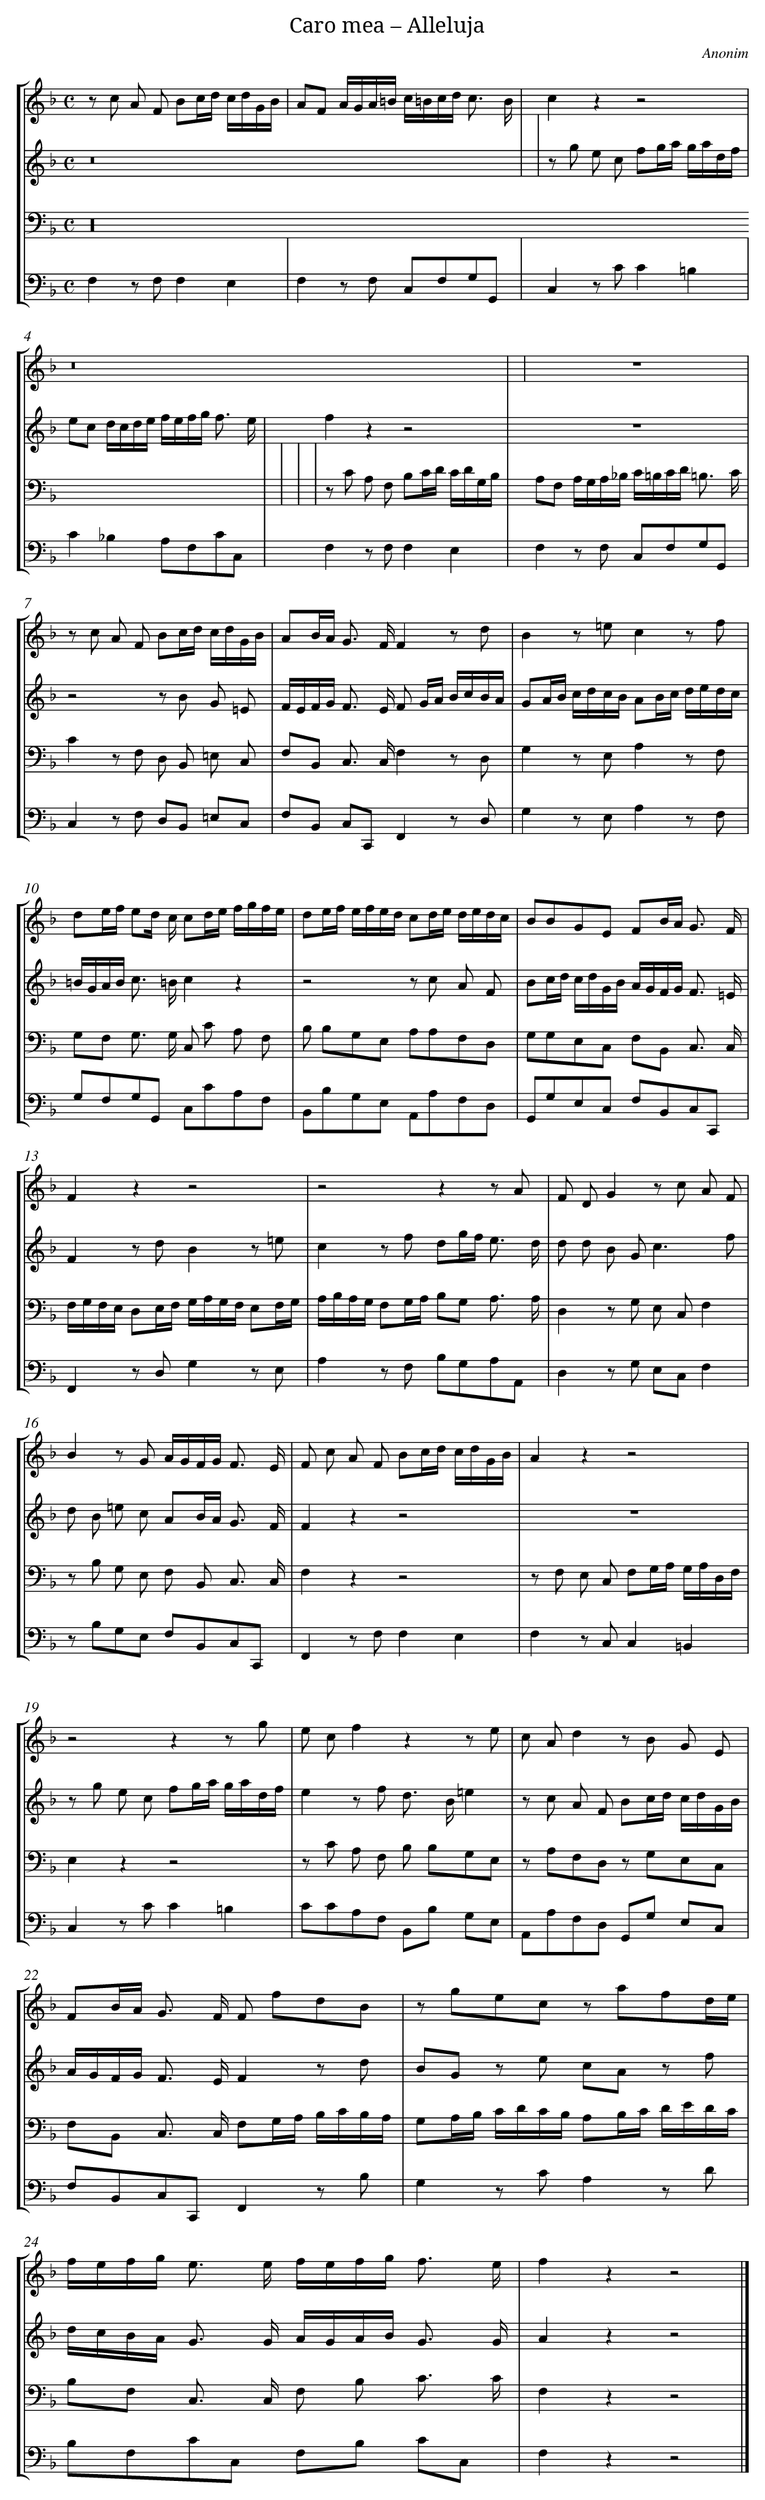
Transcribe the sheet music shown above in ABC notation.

X:1
T: Caro mea – Alleluja
C: Anonim
L: 1/8
M: C
%%staves [1 2 3 4]
V: 1
V: 2
V: 3 clef=bass
V: 4 clef=bass
K: F
[V:1] z c A F Bc/d/ c/d/G/B/ |
[V:2] z16 |
[V:3] z32 |
[V:4] F,2z F,F,2E,2 |
[V:1] AF A/G/A/=B/ c/=B/c/d< c B/ |
[V:2]  |
[V:3]  |
[V:4] F,2z F, C,F,G,G,, |
[V:1] c2z2z4 |
[V:2] z g e c fg/a/ g/a/d/f/ |
[V:3]  |
[V:4] C,2z CC2=B,2 |
[V:1] z16 |
[V:2] ec d/c/d/e/ f/e/f/g< f e/ |
[V:3]  |
[V:4] C2_B,2A,F,CC, |
[V:1]  |
[V:2] f2z2z4 |
[V:3] z C A, F, B,C/D/ C/D/G,/B,/ |
[V:4] F,2z F,F,2E,2 |
[V:1] z8 |
[V:2] z8 |
[V:3] A,F, A,/G,/A,/_B,/ C/=B,/C/D< =B, C/ |
[V:4] F,2z F, C,F,G,G,, |
[V:1] z c A F Bc/d/ c/d/G/B/ |
[V:2] z4z B G =E |
[V:3] C2z F, D, B,, =E, C, |
[V:4] C,2z F, D,B,, =E,C, |
[V:1] AB/A< G F/F2z d |
[V:2] F/E/F/G< F E/ F G/A/ B/c/B/A/ |
[V:3] F,B,, C,> C,F,2z D, |
[V:4] F,B,, C,C,,F,,2z D, |
[V:1] B2z =ec2z f |
[V:2] GA/B/ c/d/c/B/ AB/c/ d/e/d/c/ |
[V:3] G,2z E,A,2z F, |
[V:4] G,2z E,A,2z F, |
[V:1] de/f/ ed/ c/ cd/e/ f/g/f/e/ |
[V:2] =B/G/A/B< c =B/c2z2 |
[V:3] G,F, G,> G, C, C A, F, |
[V:4] G,F,G,G,, C,CA,F, |
[V:1] de/f/ e/f/e/d/ cd/e/ d/e/d/c/ |
[V:2] z4z c A F |
[V:3] B, B,G,E, A,A,F,D, |
[V:4] B,,B,G,E, A,,A,F,D, |
[V:1] BBGE FB/A< G F/ |
[V:2] Bc/d/ c/d/G/B/ A/G/F/G< F =E/ |
[V:3] G,G,E,C, F,B,, C,3/ C,/ |
[V:4] G,,G,E,C, F,B,,C,C,, |
[V:1] F2z2z4 |
[V:2] F2z dB2z =e |
[V:3] F,/G,/F,/E,/ D,E,/F,/ G,/A,/G,/F,/ E,F,/G,/ |
[V:4] F,,2z D,G,2z E, |
[V:1] z4z2z A |
[V:2] c2z f dg/f< e d/ |
[V:3] A,/B,/A,/G,/ F,G,/A,/ B,G, A,3/ A,/ |
[V:4] A,2z F, B,G,A,A,, |
[V:1] F DG2z c A F |
[V:2] d d B G2<c2f |
[V:3] D,2z G, E, C,F,2 |
[V:4] D,2z G, E,C,F,2 |
[V:1] B2z G A/G/F/G< F E/ |
[V:2] d B =e c AB/A< G F/ |
[V:3] z B, G, E, F, B,, C,3/ C,/ |
[V:4] z B,G,E, F,B,,C,C,, |
[V:1] F c A F Bc/d/ c/d/G/B/ |
[V:2] F2z2z4 |
[V:3] F,2z2z4 |
[V:4] F,,2z F,F,2E,2 |
[V:1] A2z2z4 |
[V:2] z8 |
[V:3] z F, E, C, F,G,/A,/ G,/A,/D,/F,/ |
[V:4] F,2z C,C,2=B,,2 |
[V:1] z4z2z g |
[V:2] z g e c fg/a/ g/a/d/f/ |
[V:3] E,2z2z4 |
[V:4] C,2z CC2=B,2 |
[V:1] e cf2z2z e |
[V:2] e2z f d> B=e2 |
[V:3] z C A, F, B, B,G,E, |
[V:4] CCA,F, B,,B, G,E, |
[V:1] c Ad2z B G E |
[V:2] z c A F Bc/d/ c/d/G/B/ |
[V:3] z A,F,D, z G,E,C, |
[V:4] A,,A,F,D, G,,G, E,C, |
[V:1] FB/A< G F/ F fdB |
[V:2] A/G/F/G< F E/F2z d |
[V:3] F,B,, C,> C, F,G,/A,/ B,/C/B,/A,/ |
[V:4] F,B,,C,C,,F,,2z B, |
[V:1] z gec z afd/e/ |
[V:2] BG z e cA z f |
[V:3] G,A,/B,/ C/D/C/B,/ A,B,/C/ D/E/D/C/ |
[V:4] G,2z CA,2z D |
[V:1] f/e/f/g< e e/ f/e/f/g< f e/ |
[V:2] d/c/B/A< G G/ A/G/A/B< G G/ |
[V:3] B,F, C,> C, F, B, C3/ C/ |
[V:4] B,F,CC, F,B, CC, |
[V:1] f2z2z4 |]
[V:2] A2z2z4 |]
[V:3] F,2z2z4 |]
[V:4] F,2z2z4 |]
